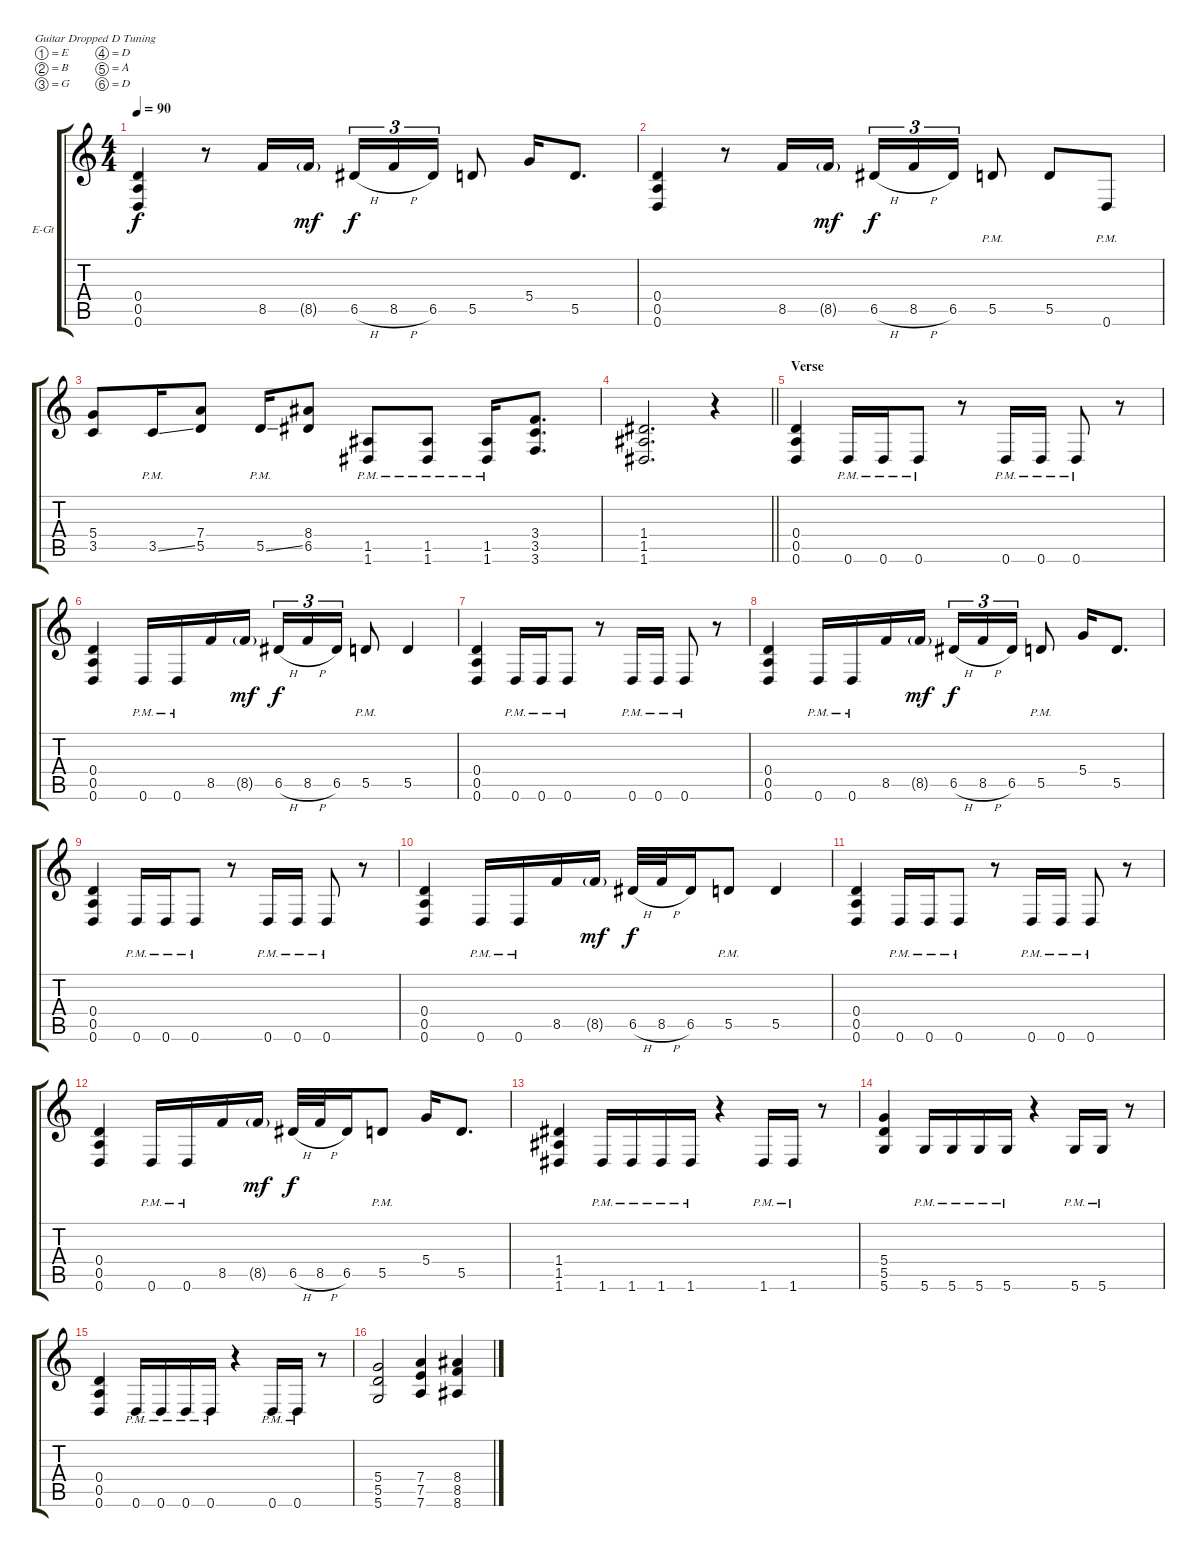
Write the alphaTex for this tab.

\bracketExtendMode groupsimilarinstruments
\firstSystemTrackNameOrientation horizontal
\otherSystemsTrackNameOrientation horizontal
\track ("Rythm Left" "E-Gt") {instrument distortionguitar}
\staff {score tabs}
\tuning (E4 B3 G3 D3 A2 D2)
\ts (4 4)
\tempo 90
\clef g2
\ks c
(0.4 0.5 0.6).4{dy f} r.8 8.5.16 8.5{g}.16{dy mf} 6.5{h}.16{tu (3 2) dy f} 8.5{h}.16{tu (3 2)} 6.5.16{tu (3 2)} 5.5.8 5.4.16 5.5.8{d} |
(0.4 0.5 0.6).4 r.8 8.5.16 8.5{g}.16{dy mf} 6.5{h}.16{tu (3 2) dy f} 8.5{h}.16{tu (3 2)} 6.5.16{tu (3 2)} 5.5{pm}.8 5.5.8 0.6{pm}.8 |
(5.4 3.5).8 3.5{ss pm}.16 (7.4 5.5).8 5.5{ss pm}.16 (8.4 6.5).8 (1.5{pm} 1.6{pm}).8 (1.5{pm} 1.6{pm}).8 (1.5{pm} 1.6{pm}).16 (3.4 3.5 3.6).8{d} |
\barLineRight lightlight
(1.4 1.5 1.6).2{d} r.4 |
\section ("" "Verse")
(0.4 0.5 0.6).4 0.6{pm}.16 0.6{pm}.16 0.6{pm}.8 r.8 0.6{pm}.16 0.6{pm}.16 0.6{pm}.8 r.8 |
(0.4 0.5 0.6).4 0.6{pm}.16 0.6{pm}.16 8.5.16 8.5{g}.16{dy mf} 6.5{h}.16{tu (3 2) dy f} 8.5{h}.16{tu (3 2)} 6.5.16{tu (3 2)} 5.5{pm}.8 5.5.4 |
(0.4 0.5 0.6).4 0.6{pm}.16 0.6{pm}.16 0.6{pm}.8 r.8 0.6{pm}.16 0.6{pm}.16 0.6{pm}.8 r.8 |
(0.4 0.5 0.6).4 0.6{pm}.16 0.6{pm}.16 8.5.16 8.5{g}.16{dy mf} 6.5{h}.16{tu (3 2) dy f} 8.5{h}.16{tu (3 2)} 6.5.16{tu (3 2)} 5.5{pm}.8 5.4.16 5.5.8{d} |
(0.4 0.5 0.6).4 0.6{pm}.16 0.6{pm}.16 0.6{pm}.8 r.8 0.6{pm}.16 0.6{pm}.16 0.6{pm}.8 r.8 |
(0.4 0.5 0.6).4 0.6{pm}.16 0.6{pm}.16 8.5.16 8.5{g}.16{dy mf} 6.5{h}.32{dy f} 8.5{h}.32 6.5.16 5.5{pm}.8 5.5.4 |
(0.4 0.5 0.6).4 0.6{pm}.16 0.6{pm}.16 0.6{pm}.8 r.8 0.6{pm}.16 0.6{pm}.16 0.6{pm}.8 r.8 |
(0.4 0.5 0.6).4 0.6{pm}.16 0.6{pm}.16 8.5.16 8.5{g}.16{dy mf} 6.5{h}.32{dy f} 8.5{h}.32 6.5.16 5.5{pm}.8 5.4.16 5.5.8{d} |
(1.4 1.5 1.6).4 1.6{pm}.16 1.6{pm}.16 1.6{pm}.16 1.6{pm}.16 r.4 1.6{pm}.16 1.6{pm}.16 r.8 |
(5.4 5.5 5.6).4 5.6{pm}.16 5.6{pm}.16 5.6{pm}.16 5.6{pm}.16 r.4 5.6{pm}.16 5.6{pm}.16 r.8 |
(0.4 0.5 0.6).4 0.6{pm}.16 0.6{pm}.16 0.6{pm}.16 0.6{pm}.16 r.4 0.6{pm}.16 0.6{pm}.16 r.8 |
(5.4 5.5 5.6).2 (7.4 7.5 7.6).4 (8.4 8.5 8.6).4
